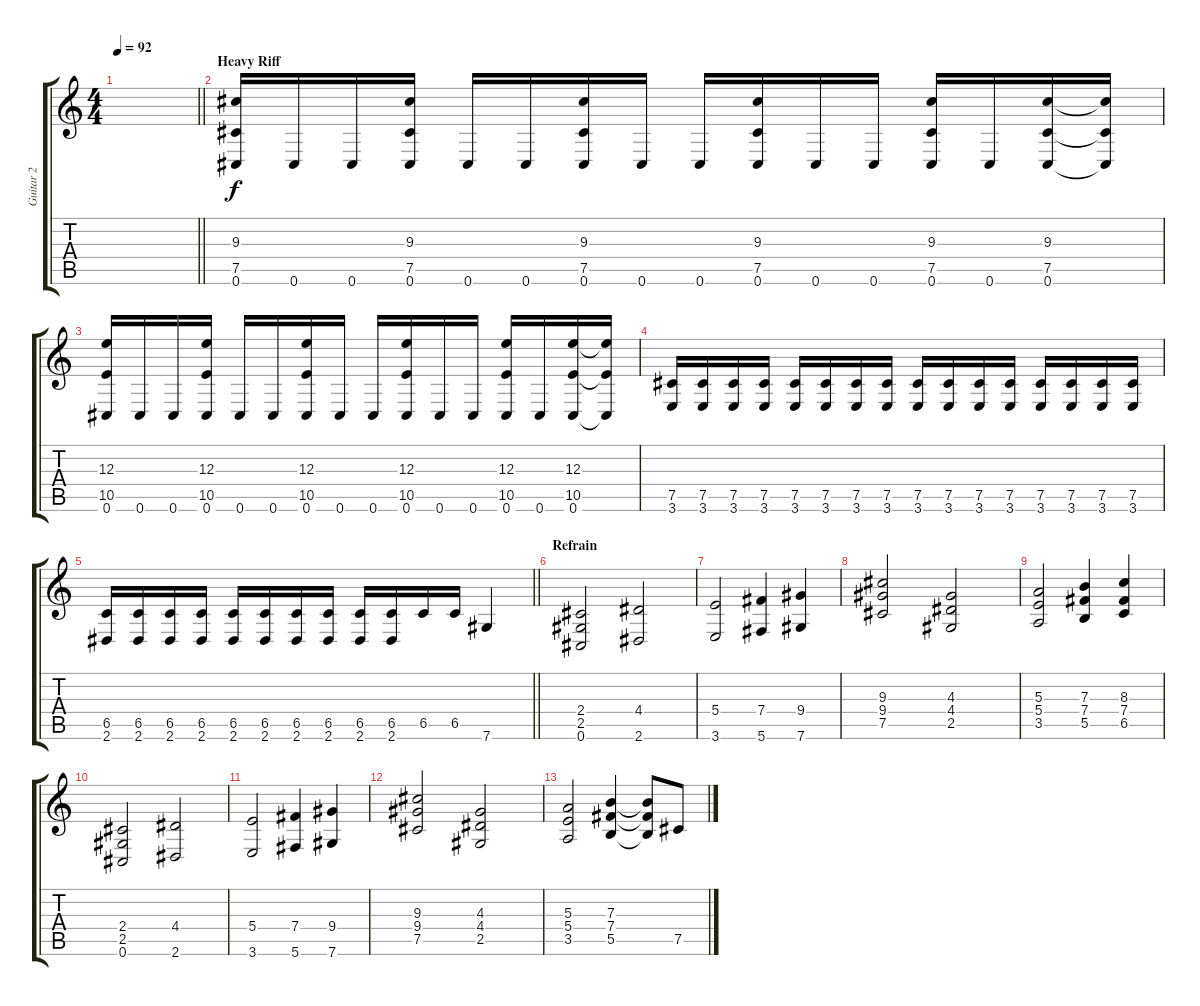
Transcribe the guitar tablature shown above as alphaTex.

\track ("Guitar 2" "Guitar 2") {instrument distortionguitar}
\staff {score tabs}
\tuning (Db4 Ab3 E3 B2 Gb2 Db2) {hide}
\ts (4 4)
\tempo 92
\clef g2
\barLineRight lightlight
\ks c
|
\section ("" "Heavy Riff")
(9.3 7.5 0.6).16 0.6.16 0.6.16 (9.3 7.5 0.6).16 0.6.16 0.6.16 (9.3 7.5 0.6).16 0.6.16 0.6.16 (9.3 7.5 0.6).16 0.6.16 0.6.16 (9.3 7.5 0.6).16 0.6.16 (9.3 7.5 0.6).16 (9.3{t} 7.5{t} 0.6{t}).16 |
(12.3 10.5 0.6).16 0.6.16 0.6.16 (12.3 10.5 0.6).16 0.6.16 0.6.16 (12.3 10.5 0.6).16 0.6.16 0.6.16 (12.3 10.5 0.6).16 0.6.16 0.6.16 (12.3 10.5 0.6).16 0.6.16 (12.3 10.5 0.6).16 (12.3{t} 10.5{t} 0.6{t}).16 |
(7.5 3.6).16 (7.5 3.6).16 (7.5 3.6).16 (7.5 3.6).16 (7.5 3.6).16 (7.5 3.6).16 (7.5 3.6).16 (7.5 3.6).16 (7.5 3.6).16 (7.5 3.6).16 (7.5 3.6).16 (7.5 3.6).16 (7.5 3.6).16 (7.5 3.6).16 (7.5 3.6).16 (7.5 3.6).16 |
\barLineRight lightlight
(6.5 2.6).16 (6.5 2.6).16 (6.5 2.6).16 (6.5 2.6).16 (6.5 2.6).16 (6.5 2.6).16 (6.5 2.6).16 (6.5 2.6).16 (6.5 2.6).16 (6.5 2.6).16 6.5.16 6.5.16 7.6.4 |
\section ("" "Refrain")
(2.4 2.5 0.6).2 (4.4 2.6).2 |
(5.4 3.6).2 (7.4 5.6).4 (9.4 7.6).4 |
(9.3 9.4 7.5).2 (4.3 4.4 2.5).2 |
(5.3 5.4 3.5).2 (7.3 7.4 5.5).4 (8.3 7.4 6.5).4 |
(2.4 2.5 0.6).2 (4.4 2.6).2 |
(5.4 3.6).2 (7.4 5.6).4 (9.4 7.6).4 |
(9.3 9.4 7.5).2 (4.3 4.4 2.5).2 |
(5.3 5.4 3.5).2 (7.3 7.4 5.5).4 (7.3{t} 7.4{t} 5.5{t}).8 7.5.8
